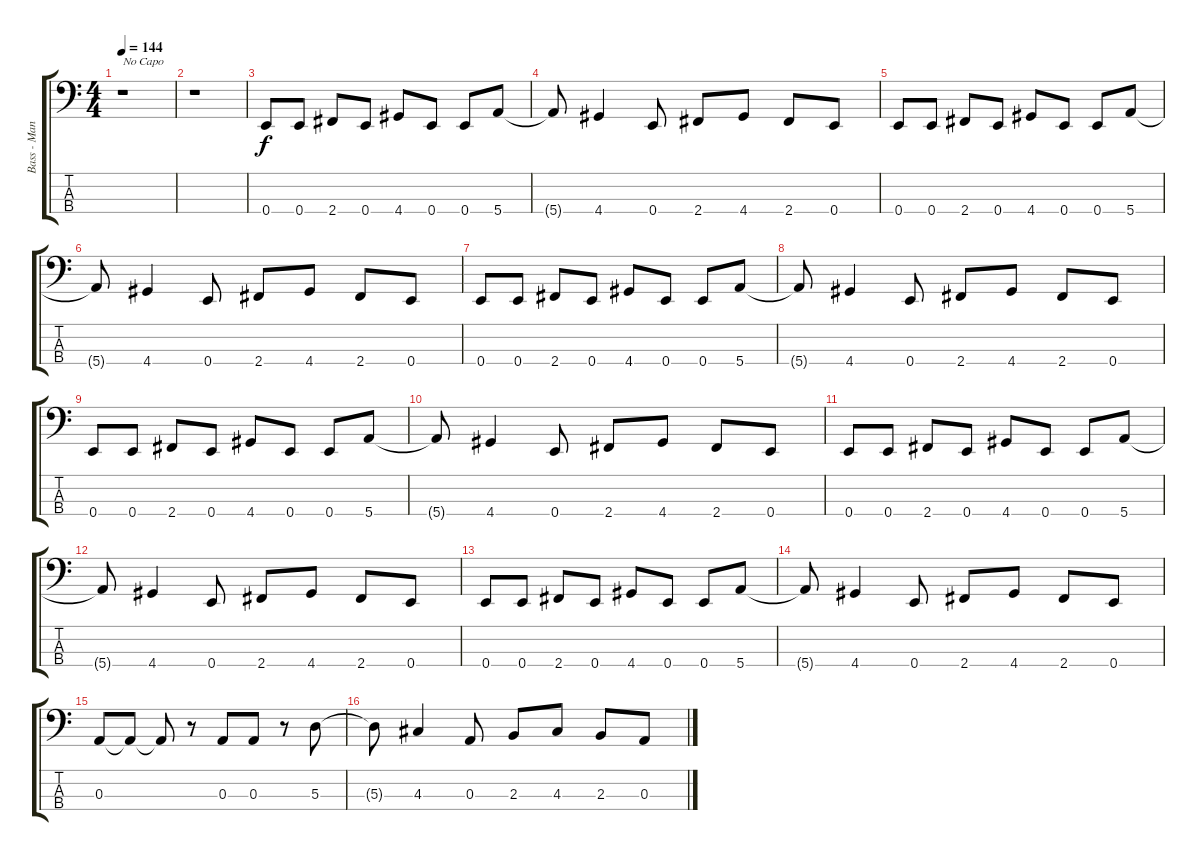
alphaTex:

\track ("Bass - Mani" "Bass - Man") {instrument acousticbass}
\staff {score tabs}
\tuning (G2 D2 A1 E1) {hide}
\ts (4 4)
\tempo 144
\clef f4
\ks c
r.1{txt "No Capo" dy f instrument acousticbass} |
r.1 |
0.4.8 0.4.8 2.4.8 0.4.8 4.4.8 0.4.8 0.4.8 5.4.8 |
5.4{t}.8 4.4.4 0.4.8 2.4.8 4.4.8 2.4.8 0.4.8 |
0.4.8 0.4.8 2.4.8 0.4.8 4.4.8 0.4.8 0.4.8 5.4.8 |
5.4{t}.8 4.4.4 0.4.8 2.4.8 4.4.8 2.4.8 0.4.8 |
0.4.8 0.4.8 2.4.8 0.4.8 4.4.8 0.4.8 0.4.8 5.4.8 |
5.4{t}.8 4.4.4 0.4.8 2.4.8 4.4.8 2.4.8 0.4.8 |
0.4.8 0.4.8 2.4.8 0.4.8 4.4.8 0.4.8 0.4.8 5.4.8 |
5.4{t}.8 4.4.4 0.4.8 2.4.8 4.4.8 2.4.8 0.4.8 |
0.4.8 0.4.8 2.4.8 0.4.8 4.4.8 0.4.8 0.4.8 5.4.8 |
5.4{t}.8 4.4.4 0.4.8 2.4.8 4.4.8 2.4.8 0.4.8 |
0.4.8 0.4.8 2.4.8 0.4.8 4.4.8 0.4.8 0.4.8 5.4.8 |
5.4{t}.8 4.4.4 0.4.8 2.4.8 4.4.8 2.4.8 0.4.8 |
0.3.8 0.3{t}.8 0.3{t}.8 r.8 0.3.8 0.3.8 r.8 5.3.8 |
5.3{t}.8 4.3.4 0.3.8 2.3.8 4.3.8 2.3.8 0.3.8
